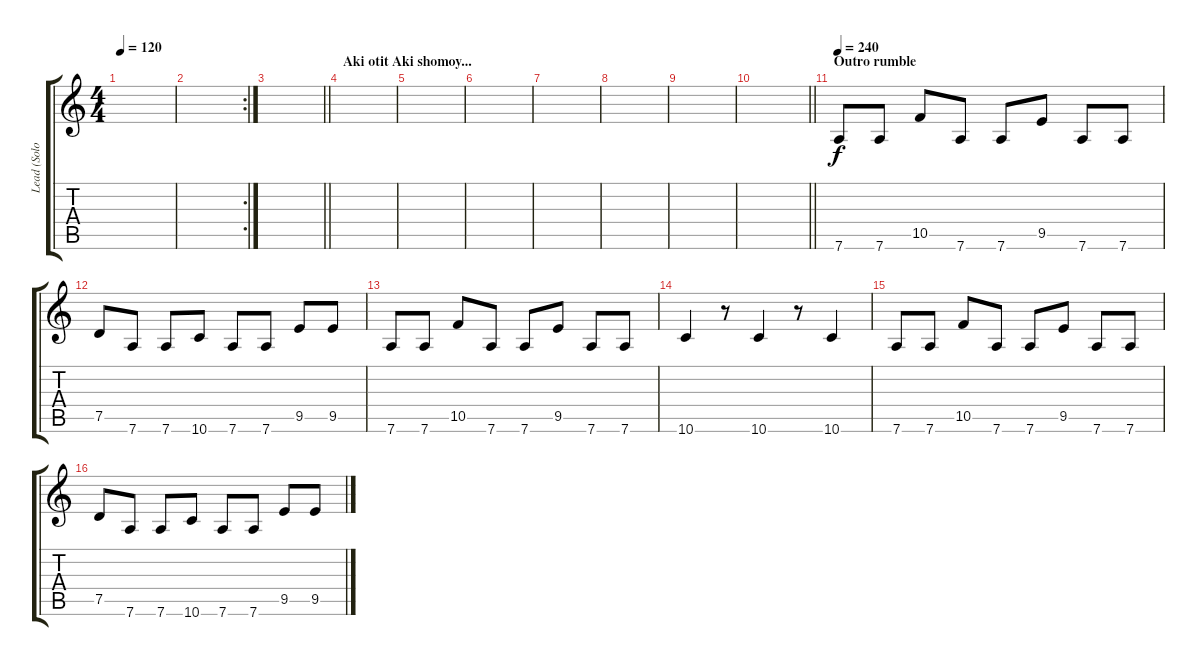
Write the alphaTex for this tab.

\track ("Lead (Solo)" "Lead (Solo") {instrument distortionguitar}
\staff {score tabs}
\tuning (D4 A3 F3 C3 G2 D2) {hide}
\ts (4 4)
\tempo 120
\clef g2
\ks c
|
\rc 2
|
\barLineRight lightlight
|
\section ("" "Aki otit Aki shomoy...")
|
|
|
|
|
|
\barLineRight lightlight
|
\section ("" "Outro rumble")
\tempo 240
7.6.8 7.6.8 10.5.8 7.6.8 7.6.8 9.5.8 7.6.8 7.6.8 |
7.5.8 7.6.8 7.6.8 10.6.8 7.6.8 7.6.8 9.5.8 9.5.8 |
7.6.8 7.6.8 10.5.8 7.6.8 7.6.8 9.5.8 7.6.8 7.6.8 |
10.6.4 r.8 10.6.4 r.8 10.6.4 |
7.6.8 7.6.8 10.5.8 7.6.8 7.6.8 9.5.8 7.6.8 7.6.8 |
7.5.8 7.6.8 7.6.8 10.6.8 7.6.8 7.6.8 9.5.8 9.5.8
